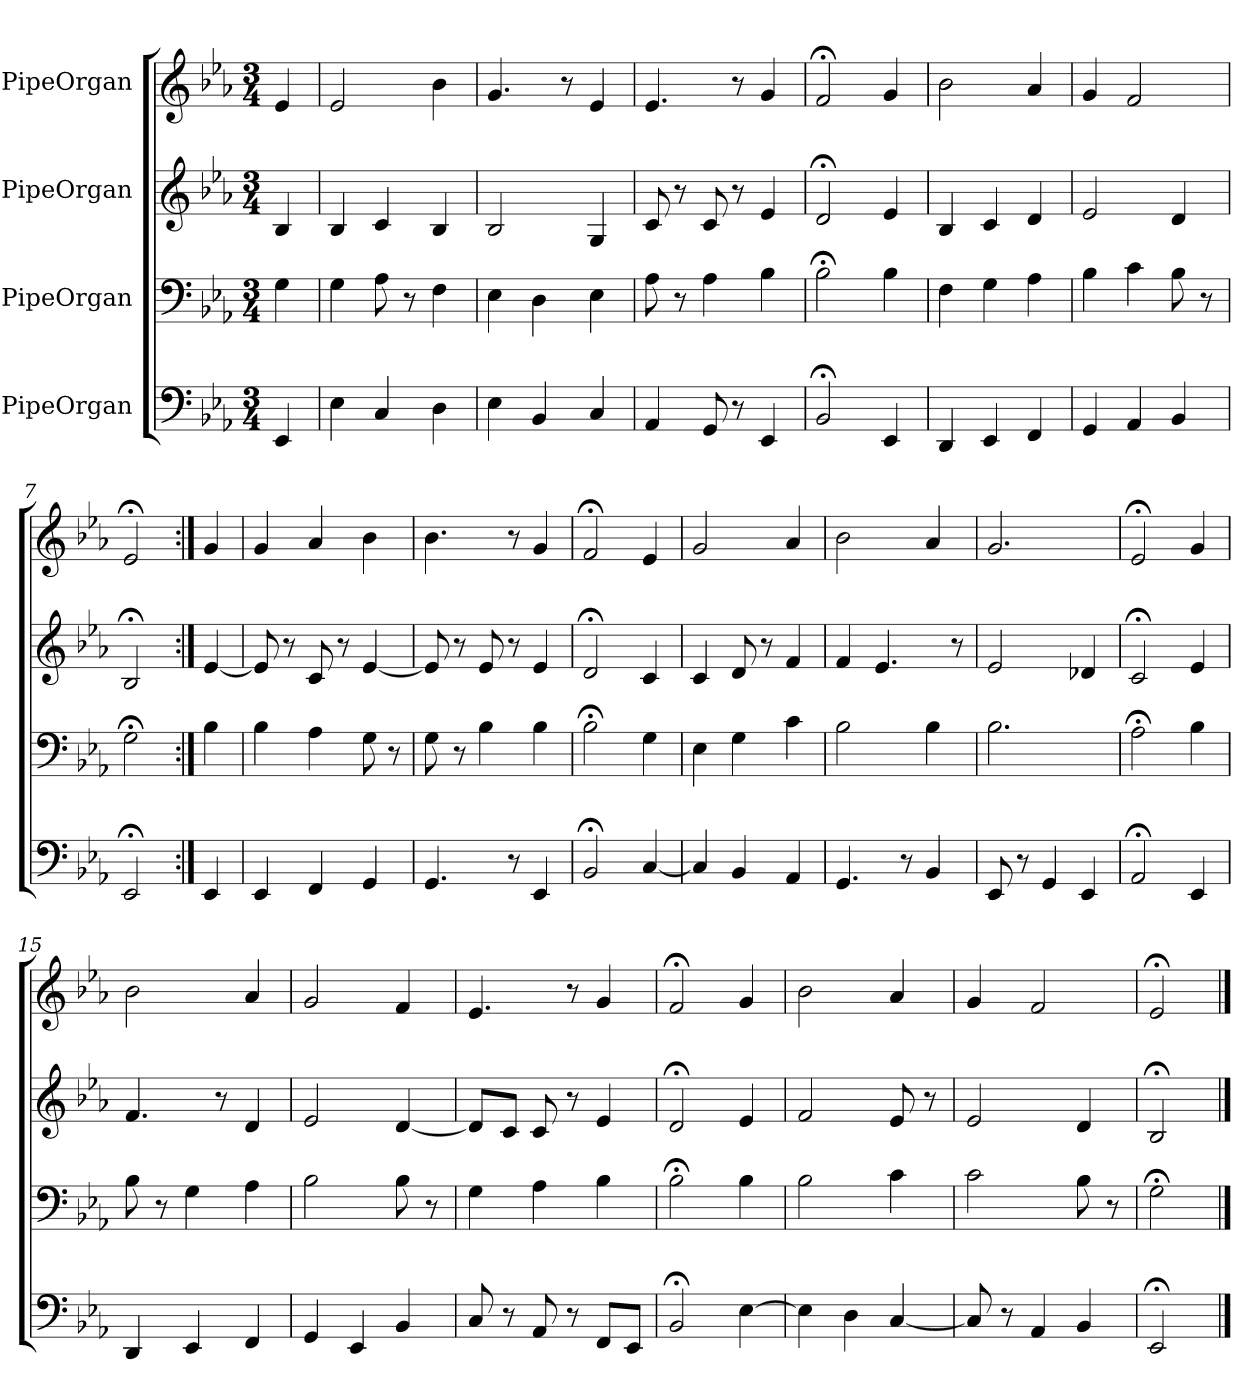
**kern	**kern	**kern	**kern
*part4	*part3	*part2	*part1
*staff4	*staff3	*staff2	*staff1
*I"PipeOrgan	*I"PipeOrgan	*I"PipeOrgan	*I"PipeOrgan
*clefF4	*clefF4	*clefG2	*clefG2
*k[b-e-a-]	*k[b-e-a-]	*k[b-e-a-]	*k[b-e-a-]
*E-:	*E-:	*E-:	*E-:
*M3/4	*M3/4	*M3/4	*M3/4
*MM60	*MM60	*MM60	*MM60
=	=	=	=
4EE-	4G	4B-	4e-
=1	=1	=1	=1
4E-	4G	4B-	2e-
4C	8A-	4c	.
.	8r	.	.
4D	4F	4B-	4b-
=2	=2	=2	=2
4E-	4E-	2B-	4.g
4BB-	4D	.	.
.	.	.	8r
4C	4E-	4G	4e-
=3	=3	=3	=3
4AA-	8A-	8c	4.e-
.	8r	8r	.
8GG	4A-	8c	.
8r	.	8r	8r
4EE-	4B-	4e-	4g
=4	=4	=4	=4
2BB-;<	2B-;<	2d;<	2f;<
4EE-	4B-	4e-	4g
=5	=5	=5	=5
4DD	4F	4B-	2b-
4EE-	4G	4c	.
4FF	4A-	4d	4a-
=6	=6	=6	=6
4GG	4B-	2e-	4g
4AA-	4c	.	2f
4BB-	8B-	4d	.
.	8r	.	.
=7	=7	=7	=7
2EE-;<	2G;<	2B-;<	2e-;<
=:|!	=:|!	=:|!	=:|!
4EE-	4B-	[4e-	4g
=8	=8	=8	=8
4EE-	4B-	8e-]	4g
.	.	8r	.
4FF	4A-	8c	4a-
.	.	8r	.
4GG	8G	[4e-	4b-
.	8r	.	.
=9	=9	=9	=9
4.GG	8G	8e-]	4.b-
.	8r	8r	.
.	4B-	8e-	.
8r	.	8r	8r
4EE-	4B-	4e-	4g
=10	=10	=10	=10
2BB-;<	2B-;<	2d;<	2f;<
[4C	4G	4c	4e-
=11	=11	=11	=11
4C]	4E-	4c	2g
4BB-	4G	8d	.
.	.	8r	.
4AA-	4c	4f	4a-
=12	=12	=12	=12
4.GG	2B-	4f	2b-
.	.	4.e-	.
8r	.	.	.
4BB-	4B-	.	4a-
.	.	8r	.
=13	=13	=13	=13
8EE-	2.B-	2e-	2.g
8r	.	.	.
4GG	.	.	.
4EE-	.	4d-X	.
=14	=14	=14	=14
2AA-;<	2A-;<	2c;<	2e-;<
4EE-	4B-	4e-	4g
=15	=15	=15	=15
4DD	8B-	4.f	2b-
.	8r	.	.
4EE-	4G	.	.
.	.	8r	.
4FF	4A-	4d	4a-
=16	=16	=16	=16
4GG	2B-	2e-	2g
4EE-	.	.	.
4BB-	8B-	[4d	4f
.	8r	.	.
=17	=17	=17	=17
8C	4G	8d/L]	4.e-
8r	.	8c/J	.
8AA-	4A-	8c	.
8r	.	8r	8r
8FF/L	4B-	4e-	4g
8EE-/J	.	.	.
=18	=18	=18	=18
2BB-;<	2B-;<	2d;<	2f;<
[4E-	4B-	4e-	4g
=19	=19	=19	=19
4E-]	2B-	2f	2b-
4D	.	.	.
[4C	4c	8e-	4a-
.	.	8r	.
=20	=20	=20	=20
8C]	2c	2e-	4g
8r	.	.	.
4AA-	.	.	2f
4BB-	8B-	4d	.
.	8r	.	.
=21	=21	=21	=21
2EE-;<	2G;<	2B-;<	2e-;<
==	==	==	==
*-	*-	*-	*-
